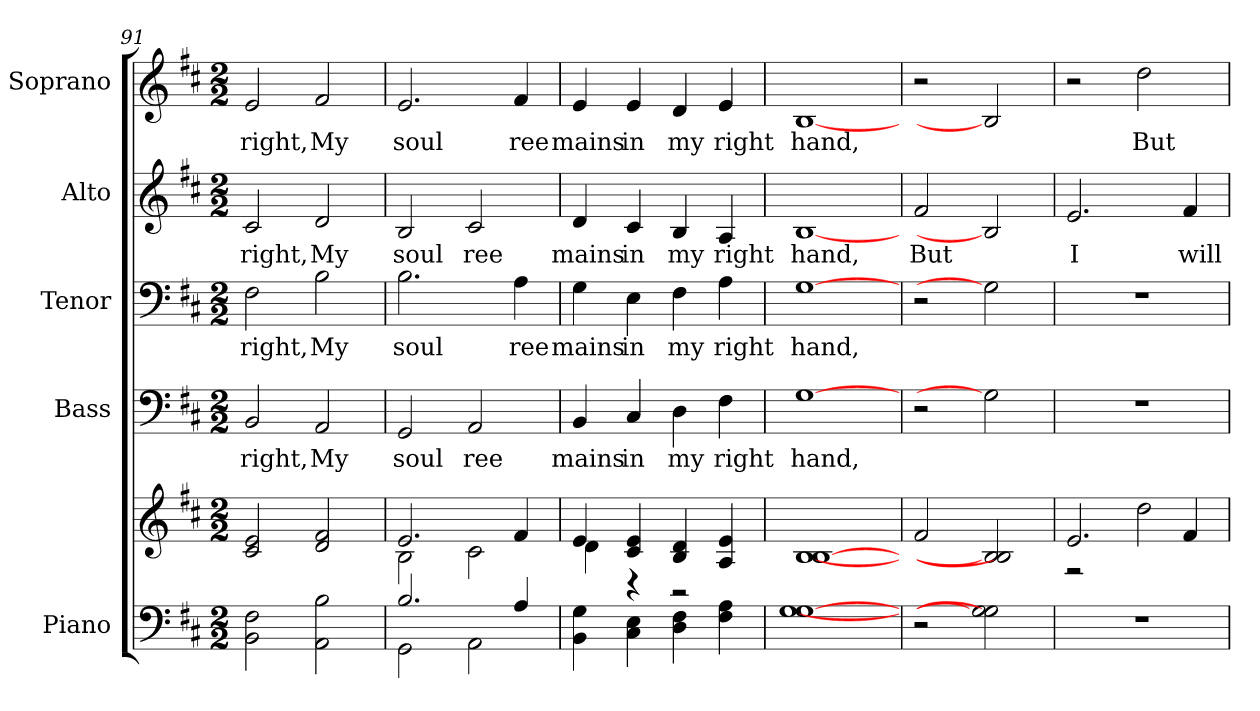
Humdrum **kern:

**kern	**kern	**kern	**text	**kern	**text	**kern	**text	**kern	**text
*part5	*part5	*part4	*part4	*part3	*part3	*part2	*part2	*part1	*part1
*staff6	*staff5	*staff4	*staff4	*staff3	*staff3	*staff2	*staff2	*staff1	*staff1
*I"Piano	*	*I"Bass	*	*I"Tenor	*	*I"Alto	*	*I"Soprano	*
*I'Pno.	*	*I'B.	*	*I'T.	*	*I'A.	*	*I'S.	*
*clefF4	*clefG2	*clefF4	*	*clefF4	*	*clefG2	*	*clefG2	*
*k[f#c#]	*k[f#c#]	*k[f#c#]	*	*k[f#c#]	*	*k[f#c#]	*	*k[f#c#]	*
*D:	*D:	*D:	*	*D:	*	*D:	*	*D:	*
*M2/2	*M2/2	*M2/2	*	*M2/2	*	*M2/2	*	*M2/2	*
=91	=91	=91	=91	=91	=91	=91	=91	=91	=91
!	!	!	!LO:LY:b:color=#000000	!	!	!	!	!	!
!	!	!	!	!	!LO:LY:b:color=#000000	!	!	!	!
!	!	!	!	!	!	!	!LO:LY:b:color=#000000	!	!
!	!	!	!	!	!	!	!	!	!LO:LY:b:color=#000000
2BBi\ 2F#i	2c#i/ 2ei	2BBi/	right,	2F#i\	right,	2c#i/	right,	2ei/	right,
!	!	!	!LO:LY:b:color=#000000	!	!	!	!	!	!
!	!	!	!	!	!LO:LY:b:color=#000000	!	!	!	!
!	!	!	!	!	!	!	!LO:LY:b:color=#000000	!	!
!	!	!	!	!	!	!	!	!	!LO:LY:b:color=#000000
2AAi\ 2Bi	2di/ 2f#i	2AAi/	My	2Bi\	My	2di/	My	2f#i/	My
=92	=92	=92	=92	=92	=92	=92	=92	=92	=92
*^	*^	*	*	*	*	*	*	*	*
!	!	!	!	!	!LO:LY:b:color=#000000	!	!	!	!	!	!
!	!	!	!	!	!	!	!LO:LY:b:color=#000000	!	!	!	!
!	!	!	!	!	!	!	!	!	!LO:LY:b:color=#000000	!	!
!	!	!	!	!	!	!	!	!	!	!	!LO:LY:b:color=#000000
2.Bi/	2GGi\	2.ei/	2Bi\	2GGi/	soul	2.Bi\	soul	2Bi/	soul	2.ei/	soul
!	!	!	!	!	!LO:LY:b:color=#000000	!	!	!	!	!	!
!	!	!	!	!	!	!	!	!	!LO:LY:b:color=#000000	!	!
.	2AAi\	.	2c#i\	2AAi/	ree	.	.	2c#i/	ree	.	.
!	!	!	!	!	!	!	!LO:LY:b:color=#000000	!	!	!	!
!	!	!	!	!	!	!	!	!	!	!	!LO:LY:b:color=#000000
4Ai/	.	4f#i/	.	.	.	4Ai\	ree	.	.	4f#i/	ree
*v	*v	*	*	*	*	*	*	*	*	*	*
=93	=93	=93	=93	=93	=93	=93	=93	=93	=93	=93
!	!	!	!	!LO:LY:b:color=#000000	!	!	!	!	!	!
!	!	!	!	!	!	!LO:LY:b:color=#000000	!	!	!	!
!	!	!	!	!	!	!	!	!LO:LY:b:color=#000000	!	!
!	!	!	!	!	!	!	!	!	!	!LO:LY:b:color=#000000
4BBi\ 4Gi	4ei/	4di\	4BBi/	mains	4Gi\	mains	4di/	mains	4ei/	mains
!	!	!	!	!LO:LY:b:color=#000000	!	!	!	!	!	!
!	!	!	!	!	!	!LO:LY:b:color=#000000	!	!	!	!
!	!	!	!	!	!	!	!	!LO:LY:b:color=#000000	!	!
!	!	!	!	!	!	!	!	!	!	!LO:LY:b:color=#000000
4C#i\ 4Ei	4c#i/ 4ei	4r	4C#i/	in	4Ei\	in	4c#i/	in	4ei/	in
!	!	!	!	!LO:LY:b:color=#000000	!	!	!	!	!	!
!	!	!	!	!	!	!LO:LY:b:color=#000000	!	!	!	!
!	!	!	!	!	!	!	!	!LO:LY:b:color=#000000	!	!
!	!	!	!	!	!	!	!	!	!	!LO:LY:b:color=#000000
4Di\ 4F#i	4Bi/ 4di	2r	4Di\	my	4F#i\	my	4Bi/	my	4di/	my
!	!	!	!	!LO:LY:b:color=#000000	!	!	!	!	!	!
!	!	!	!	!	!	!LO:LY:b:color=#000000	!	!	!	!
!	!	!	!	!	!	!	!	!LO:LY:b:color=#000000	!	!
!	!	!	!	!	!	!	!	!	!	!LO:LY:b:color=#000000
4F#i\ 4Ai	4Ai/ 4ei	.	4F#i\	right	4Ai\	right	4Ai/	right	4ei/	right
*	*v	*v	*	*	*	*	*	*	*	*
=94	=94	=94	=94	=94	=94	=94	=94	=94	=94
!	!	!	!LO:LY:b:color=#000000	!	!	!	!	!	!
!	!	!	!	!	!LO:LY:b:color=#000000	!	!	!	!
!	!	!	!	!	!	!	!LO:LY:b:color=#000000	!	!
!	!	!	!	!	!	!	!	!	!LO:LY:b:color=#000000
[1Gi [1Gi	[1Bi [1Bi	[1Gi	hand,	[1Gi	hand,	[1Bi	hand,	[1Bi	hand,
=95	=95	=95	=95	=95	=95	=95	=95	=95	=95
!	!	!	!	!	!	!	!LO:LY:b:color=#000000	!	!
2r	2f#i/	2r	.	2r	.	2f#i/	But	2r	.
2Gi] 2Gi]	2Bi] 2Bi]	2Gi]	.	2Gi]	.	2Bi]	.	2Bi]	.
!!LO:PB:g=z
=96	=96	=96	=96	=96	=96	=96	=96	=96	=96
*	*^	*	*	*	*	*	*	*	*
!	!	!	!	!	!	!	!	!LO:LY:b:color=#000000	!	!
1r	2.ei/	2r	1r	.	1r	.	2.ei/	I	2r	.
!	!	!	!	!	!	!	!	!	!	!LO:LY:b:color=#000000
.	.	2ddi\	.	.	.	.	.	.	2ddi\	But
!	!	!	!	!	!	!	!	!LO:LY:b:color=#000000	!	!
.	4f#i/	.	.	.	.	.	4f#i/	will	.	.
*	*v	*v	*	*	*	*	*	*	*	*
=	=	=	=	=	=	=	=	=	=
*-	*-	*-	*-	*-	*-	*-	*-	*-	*-
